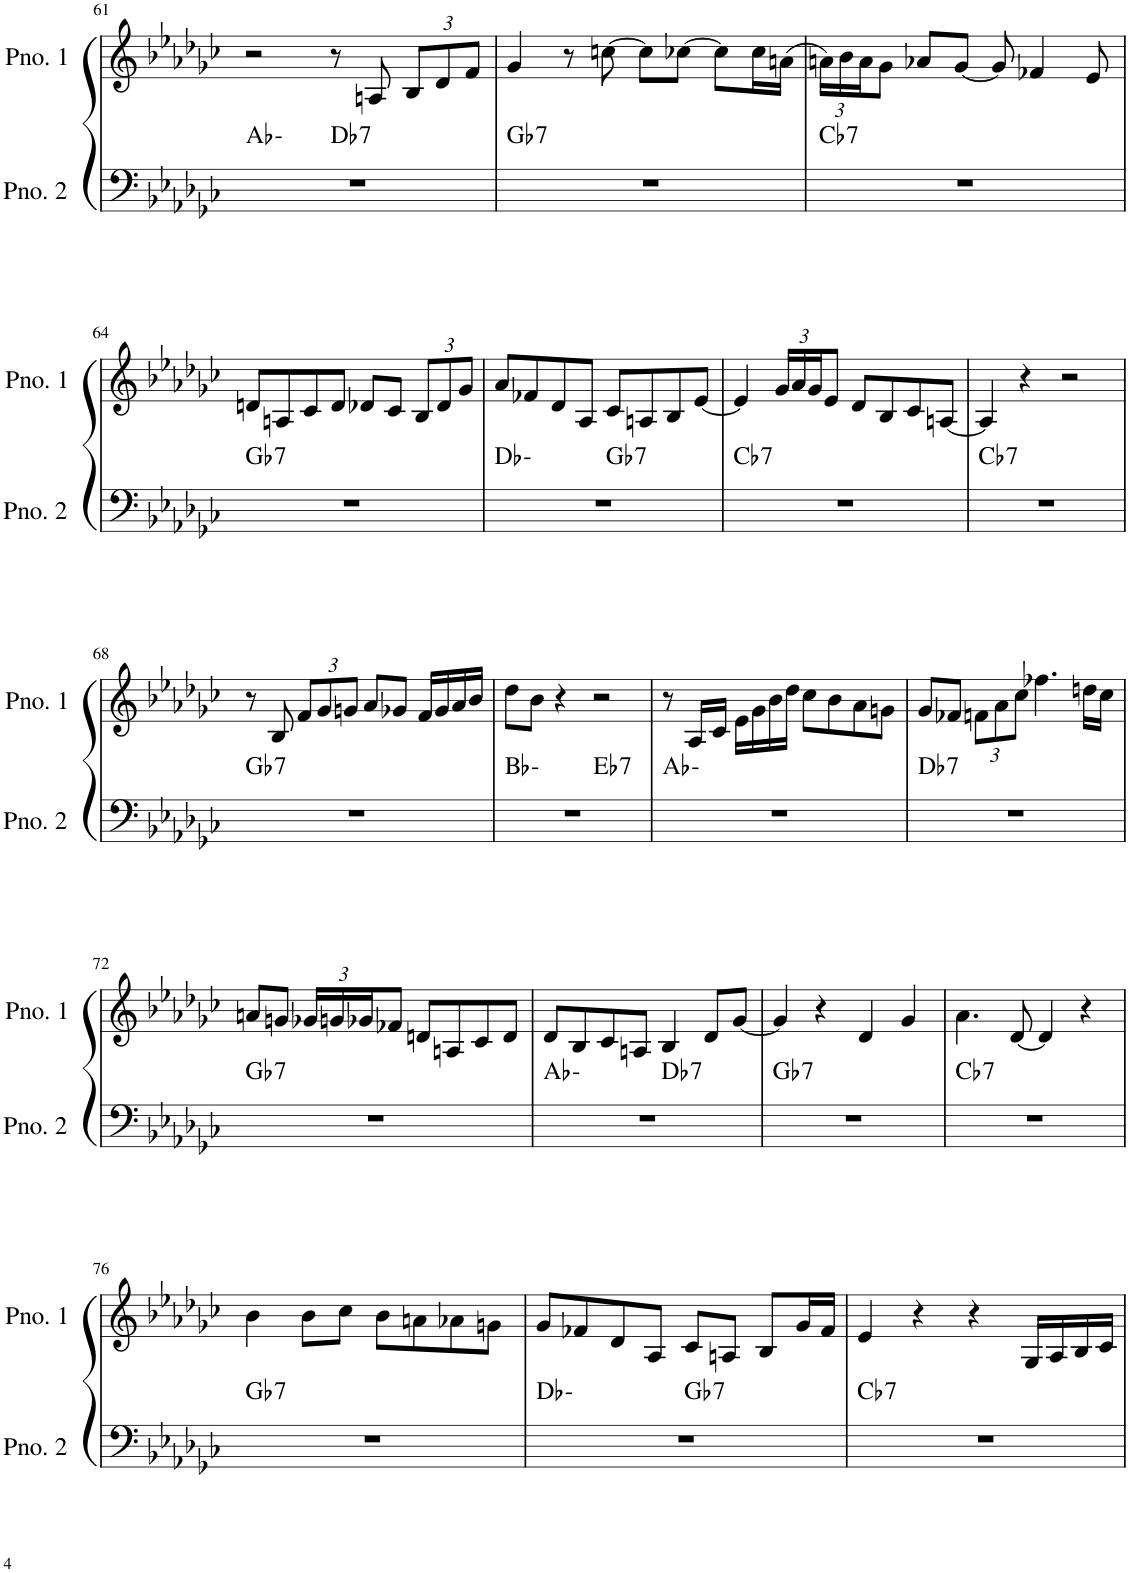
**kern	**harte	**kern
*part2	*part2	*part1
*staff2	*	*staff1
*I"ピアノ 2	*	*I"ピアノ 1
!!LO:PB:g=z
*clefF4	*	*clefG2
*k[b-e-a-d-g-c-]	*	*k[b-e-a-d-g-c-]
*M4/4	*	*M4/4
=61	=61	=61
*^	*	*
1r	2ryy	Ab:min	2r
!	!	!LO:H:kt=7	!
.	2ryy	Db:7	8r
.	.	.	8An/
*	*	*	*Xbrackettup
.	.	.	12B-/L
.	.	.	12d-/
.	.	.	12f/J
=62	=62	=62	=62
!	!	!LO:H:kt=7	!
*v	*v	*	*
1r	Gb:7	4g-/
.	.	8r
.	.	[8ccn\
.	.	8cc\L]
.	.	[8cc-X\J
.	.	8cc-\L]
.	.	16cc-\L
.	.	(16an\JJ
=63	=63	=63
!	!LO:H:kt=7	!
1r	Cb:7	24an\LL)
.	.	24b-\
.	.	24a\J
.	.	8g-\J
.	.	8a-X/L
.	.	[8g-/J
.	.	8g-/]
.	.	4f-X/
.	.	8e-/
!!LO:LB:g=z
=64	=64	=64
!	!LO:H:kt=7	!
1r	Gb:7	8dn/L
.	.	8An/
.	.	8c-/
.	.	8d/J
.	.	8d-X/L
.	.	8c-/J
.	.	12B-/L
.	.	12d-/
.	.	12g-/J
=65	=65	=65
*^	*	*
1r	2ryy	Db:min	8a-/L
.	.	.	8f-X/
.	.	.	8d-/
.	.	.	8A-/J
!	!	!LO:H:kt=7	!
.	2ryy	Gb:7	8c-/L
.	.	.	8An/
.	.	.	8B-/
.	.	.	[8e-/J
=66	=66	=66	=66
!	!	!LO:H:kt=7	!
*v	*v	*	*
1r	Cb:7	4e-/]
.	.	24g-/LL
.	.	24a-/
.	.	24g-/J
.	.	8e-/J
.	.	8d-/L
.	.	8B-/
.	.	8c-/
.	.	[8An/J
=67	=67	=67
!	!LO:H:kt=7	!
1r	Cb:7	4A/]
.	.	4r
.	.	2r
!!LO:LB:g=z
=68	=68	=68
!	!LO:H:kt=7	!
1r	Gb:7	8r
.	.	8B-/
.	.	12f/L
.	.	12g-/
.	.	12gn/J
.	.	8a-/L
.	.	8g-X/J
.	.	16f/LL
.	.	16g-/
.	.	16a-/
.	.	16b-/JJ
=69	=69	=69
*^	*	*
1r	2ryy	Bb:min	8dd-\L
.	.	.	8b-\J
.	.	.	4r
!	!	!LO:H:kt=7	!
.	2ryy	Eb:7	2r
*v	*v	*	*
=70	=70	=70
1r	Ab:min	8r
.	.	16A-/LL
.	.	16c-/JJ
.	.	16e-\LL
.	.	16g-\
.	.	16b-\
.	.	16dd-\JJ
.	.	8cc-\L
.	.	8b-\
.	.	8a-\
.	.	8gn\J
=71	=71	=71
!	!LO:H:kt=7	!
1r	Db:7	8g-/L
.	.	8f-X/J
.	.	12fn\L
.	.	12a-\
.	.	12cc-\J
.	.	4.ff-X\
.	.	16ddn\LL
.	.	16cc-\JJ
!!LO:LB:g=z
=72	=72	=72
!	!LO:H:kt=7	!
1r	Gb:7	8an/L
.	.	8gn/J
.	.	24g-X/LL
.	.	24gn/
.	.	24g-X/J
.	.	8f-X/J
.	.	8dn/L
.	.	8An/
.	.	8c-/
.	.	8d/J
=73	=73	=73
*^	*	*
1r	2ryy	Ab:min	8d-/L
.	.	.	8B-/
.	.	.	8c-/
.	.	.	8An/J
!	!	!LO:H:kt=7	!
.	2ryy	Db:7	4B-/
.	.	.	8d-/L
.	.	.	[8g-/J
=74	=74	=74	=74
!	!	!LO:H:kt=7	!
*v	*v	*	*
1r	Gb:7	4g-/]
.	.	4r
.	.	4d-/
.	.	4g-/
=75	=75	=75
!	!LO:H:kt=7	!
1r	Cb:7	4.a-\
.	.	[8d-/
.	.	4d-/]
.	.	4r
!!LO:LB:g=z
=76	=76	=76
!	!LO:H:kt=7	!
1r	Gb:7	4b-\
.	.	8b-\L
.	.	8cc-\J
.	.	8b-\L
.	.	8an\
.	.	8a-X\
.	.	8gn\J
=77	=77	=77
*^	*	*
1r	2ryy	Db:min	8g-/L
.	.	.	8f-X/
.	.	.	8d-/
.	.	.	8A-/J
!	!	!LO:H:kt=7	!
.	2ryy	Gb:7	8c-/L
.	.	.	8An/J
.	.	.	8B-/L
.	.	.	16g-/L
.	.	.	16f-/JJ
=78	=78	=78	=78
!	!	!LO:H:kt=7	!
*v	*v	*	*
1r	Cb:7	4e-/
.	.	4r
.	.	4r
.	.	16G-/LL
.	.	16A-/
.	.	16B-/
.	.	16c-/JJ
=	=	=
*-	*-	*-
